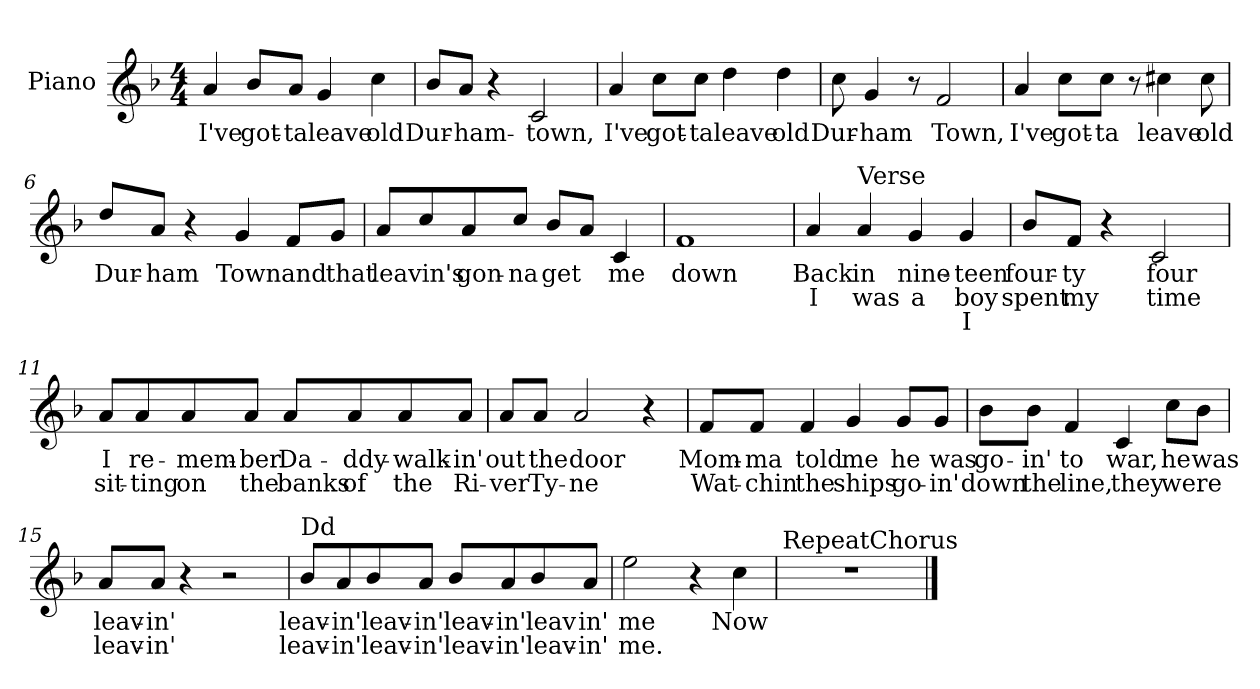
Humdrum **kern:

**kern	**text	**text	**text
*part1	*part1	*part1	*part1
*staff1	*staff1	*staff1	*staff1
*I"Piano	*	*	*
*I'Pno	*	*	*
*clefG2	*	*	*
*k[b-]	*	*	*
*F:	*	*	*
*M4/4	*	*	*
=1	=1	=1	=1
4a/	I've	.	.
8b-/L	got-	.	.
8a/J	-ta	.	.
4g/	leave	.	.
4cc\	old	.	.
=2	=2	=2	=2
8b-/L	Dur-	.	.
8a/J	-ham-	.	.
4r	.	.	.
2c/	town,	.	.
=3	=3	=3	=3
4a/	I've	.	.
8cc\L	got-	.	.
8cc\J	-ta	.	.
4dd\	leave	.	.
4dd\	old	.	.
!!LO:LB:g=z
=4	=4	=4	=4
8cc\	Dur-	.	.
4g/	ham	.	.
8r	.	.	.
2f/	Town,	.	.
=5	=5	=5	=5
4a/	I've	.	.
8cc\L	got-	.	.
8cc\J	-ta	.	.
8r	.	.	.
4cc#X\	leave	.	.
8cc#\	old	.	.
=6	=6	=6	=6
8dd/L	Dur-	.	.
8a/J	-ham	.	.
4r	.	.	.
4g/	Town	.	.
8f/L	and	.	.
8g/J	that	.	.
!!LO:LB:g=z
=7	=7	=7	=7
8a/L	leavin's	.	.
8cc/	.	.	.
8a/	gon-	.	.
8cc/J	-na	.	.
8b-/L	get	.	.
8a/J	.	.	.
4c/	me	.	.
=8	=8	=8	=8
1f	down	.	.
=9	=9	=9	=9
4a/	Back	I	.
!LO:TX:a:t=Verse	!	!	!
4a/	in	was	.
4g/	nine-	a	.
4g/	-teen	boy	I
=10	=10	=10	=10
8b-/L	four-	spent	.
8f/J	-ty	my	.
4r	.	.	.
2c/	four	time	.
!!LO:LB:g=z
=11	=11	=11	=11
8a/L	I	sit-	.
8a/	re-	-ting	.
8a/	-mem-	on	.
8a/J	-ber	the	.
8a/L	Da-	banks	.
8a/	-ddy-	of	.
8a/	walk-	the	.
8a/J	-in'	Ri-	.
=12	=12	=12	=12
8a/L	out	-ver	.
8a/J	the	Ty-	.
2a/	door	-ne	.
4r	.	.	.
=13	=13	=13	=13
8f/L	Mom-	Wat-	.
8f/J	-ma	-chin	.
4f/	told	the	.
4g/	me	ships	.
8g/L	he	go-	.
8g/J	was	-in'	.
!!LO:LB:g=z
=14	=14	=14	=14
8b-\L	go-	down	.
8b-\J	-in'	the	.
4f/	to	line,	.
4c/	war,	they	.
8cc\L	he	were	.
8b-\J	was	.	.
=15	=15	=15	=15
8a/L	leav-	leav-	.
8a/J	-in'	-in'	.
4r	.	.	.
2r	.	.	.
=16	=16	=16	=16
!LO:TX:a:t=Dd	!	!	!
8b-/L	leav-	leav-	.
8a/	-in'	-in'	.
8b-/	leav-	leav-	.
8a/J	-in'	-in'	.
8b-/L	leav-	leav-	.
8a/	-in'	-in'	.
8b-/	leav	leav-	.
8a/J	in'	-in'	.
!!LO:LB:g=z
=17	=17	=17	=17
2ee\	me	me.	.
4r	.	.	.
4cc\	Now	.	.
=18	=18	=18	=18
!LO:TX:a:t=RepeatChorus	!	!	!
1r	.	.	.
==	==	==	==
*-	*-	*-	*-
